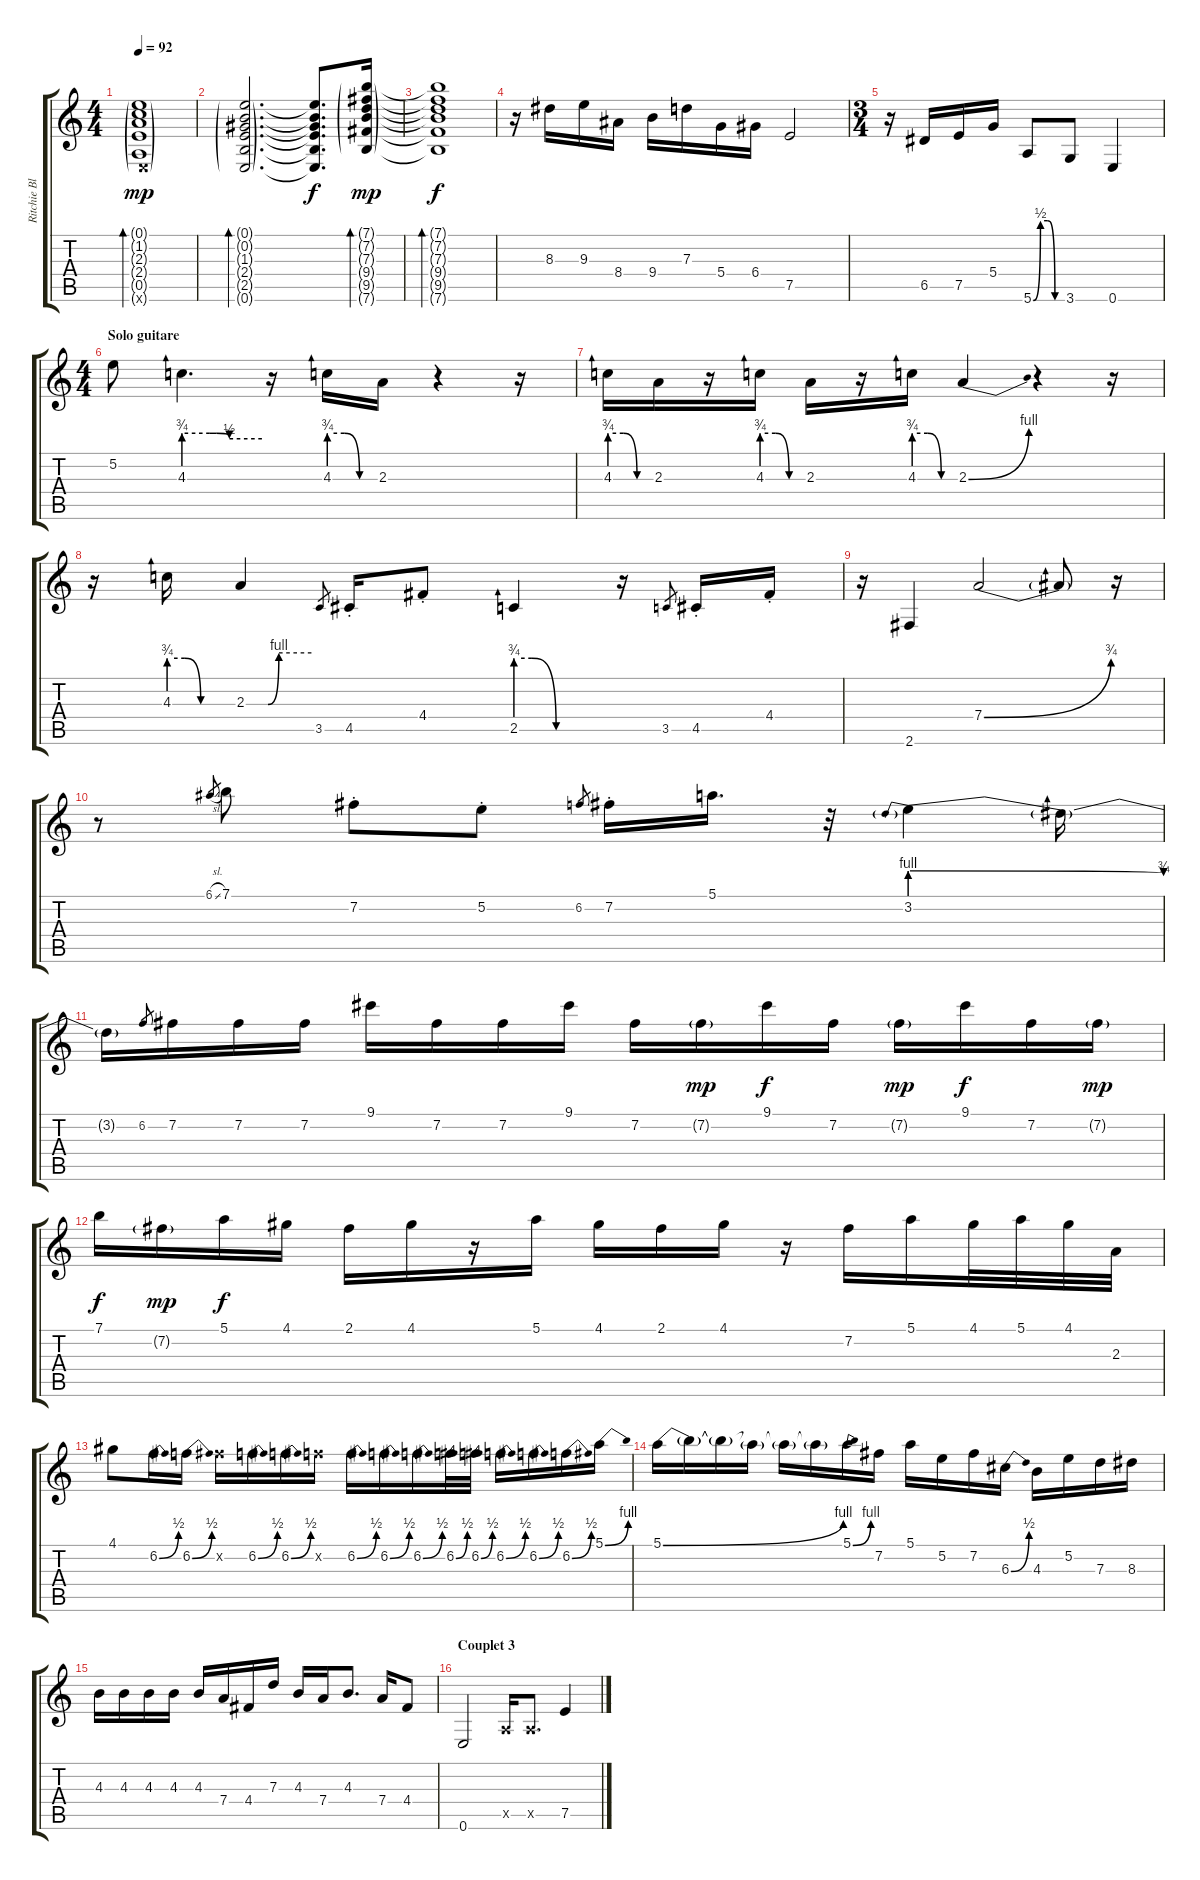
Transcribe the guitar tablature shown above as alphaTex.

\track ("Ritchie Blackmore" "Ritchie Bl") {instrument overdrivenguitar}
\staff {score tabs}
\tuning (E4 B3 G3 D3 A2 E2) {hide}
\ts (4 4)
\tempo 92
\clef g2
\ks c
(0.1{g} 1.2{g} 2.3{g} 2.4{g} 0.5{g} 0.6{g x}).1{bd 120 dy mp} |
(0.1{g} 0.2{g} 1.3{g} 2.4{g} 2.5{g} 0.6{g}).2{d bd 120} (0.1{t} 0.2{t} 1.3{t} 2.4{t} 2.5{t} 0.6{t}).8{d dy f} (7.1{g} 7.2{g} 7.3{g} 9.4{g} 9.5{g} 7.6{g}).16{bd 120 dy mp} |
(7.1{t} 7.2{t} 7.3{t} 9.4{t} 9.5{t} 7.6{t}).1{bd 120 dy f} |
r.16 8.3.16 9.3.16 8.4.16 9.4.16 7.3.16 5.4.16 6.4.16 7.5.2 |
\ts (3 4)
r.16 6.5.16 7.5.16 5.4.16 5.6{be (custom 0 0 15 2 30 2 45 0 60 0)}.8 3.6.8 0.6.4 |
\ts (4 4)
\section ("" "Solo guitare")
5.2.8 4.3{be (custom 0 3 20 3 25 3 35 2 60 2)}.4{d} r.16 4.3{be (custom 0 3 20 3 40 0 60 0)}.16 2.3.16 r.4 r.16 |
4.3{be (custom 0 3 20 3 40 0 60 0)}.16 2.3.16 r.16 4.3{be (custom 0 3 20 3 40 0 60 0)}.16 2.3.16 r.16 4.3{be (custom 0 3 20 3 40 0 60 0)}.16 2.3{be (bend 0 0 60 4)}.4 r.4 r.16 |
r.16 4.3{be (custom 0 3 15 3 30 0 60 0)}.16 2.3{be (custom 0 0 20 0 30 4 60 4)}.4 3.5.8{gr} 4.5{st}.16 4.4{st}.8 2.5{be (custom 0 3 10 3 25 0 40 0 60 0)}.4 r.16 3.5.8{gr} 4.5{st}.16 4.4{st}.16 |
r.16 2.6.4 7.4{be (bend 0 0 60 3)}.2 7.4{t}.8 r.16 |
r.8 6.1{sl}.8{gr} 7.1.8 7.2{st}.8 5.2{st}.8 6.2.8{gr} 7.2{st}.16 5.1.16{d} r.32 3.2{be (prebendrelease 0 4 60 3)}.4 3.2{t}.16 |
3.2{t}.16 6.2.8{gr} 7.2.16 7.2.16 7.2.16 9.1.16 7.2.16 7.2.16 9.1.16 7.2.16 7.2{g}.16{dy mp} 9.1.16{dy f} 7.2.16 7.2{g}.16{dy mp} 9.1.16{dy f} 7.2.16 7.2{g}.16{dy mp} |
7.1.16{dy f} 7.2{g}.16{dy mp} 5.1.16{dy f} 4.1.16 2.1.16 4.1.16 r.16 5.1.16 4.1.16 2.1.16 4.1.16 r.16 7.2.16 5.1.16 4.1.32 5.1.32 4.1.32 2.3.32 |
4.1.8 6.2{be (bend 0 0 60 2)}.16 6.2{be (bend 0 0 60 2)}.16 7.2{x}.16 6.2{be (bend 0 0 60 2)}.16 6.2{be (bend 0 0 60 2)}.16 6.2{x}.16 6.2{be (bend 0 0 60 2)}.16 6.2{be (bend 0 0 60 2)}.16 6.2{be (bend 0 0 60 2)}.16 6.2{be (bend 0 0 60 2)}.32 6.2{be (bend 0 0 60 2)}.32 6.2{be (bend 0 0 60 2)}.16 6.2{be (bend 0 0 60 2)}.16 6.2{be (bend 0 0 60 2)}.16 5.1{be (bend 0 0 60 4)}.16 |
5.1{be (bend 0 0 60 4)}.16 5.1{t}.16 5.1{t}.16 5.1{t}.16 5.1{t}.16 5.1{t}.16 5.1{be (bend 0 0 60 4)}.16 7.2.16 5.1.16 5.2.16 7.2.16 6.3{be (bend 0 0 60 2)}.16 4.3.16 5.2.16 7.3.16 8.3.16 |
4.3.16 4.3.16 4.3.16 4.3.16 4.3.16 7.4.16 4.4.16 7.3.16 4.3.16 7.4.16 4.3.8{d} 7.4.16 4.4.8 |
\section ("" "Couplet 3")
0.6.2 0.5{x}.16 0.5{x}.8{d} 7.5.4
